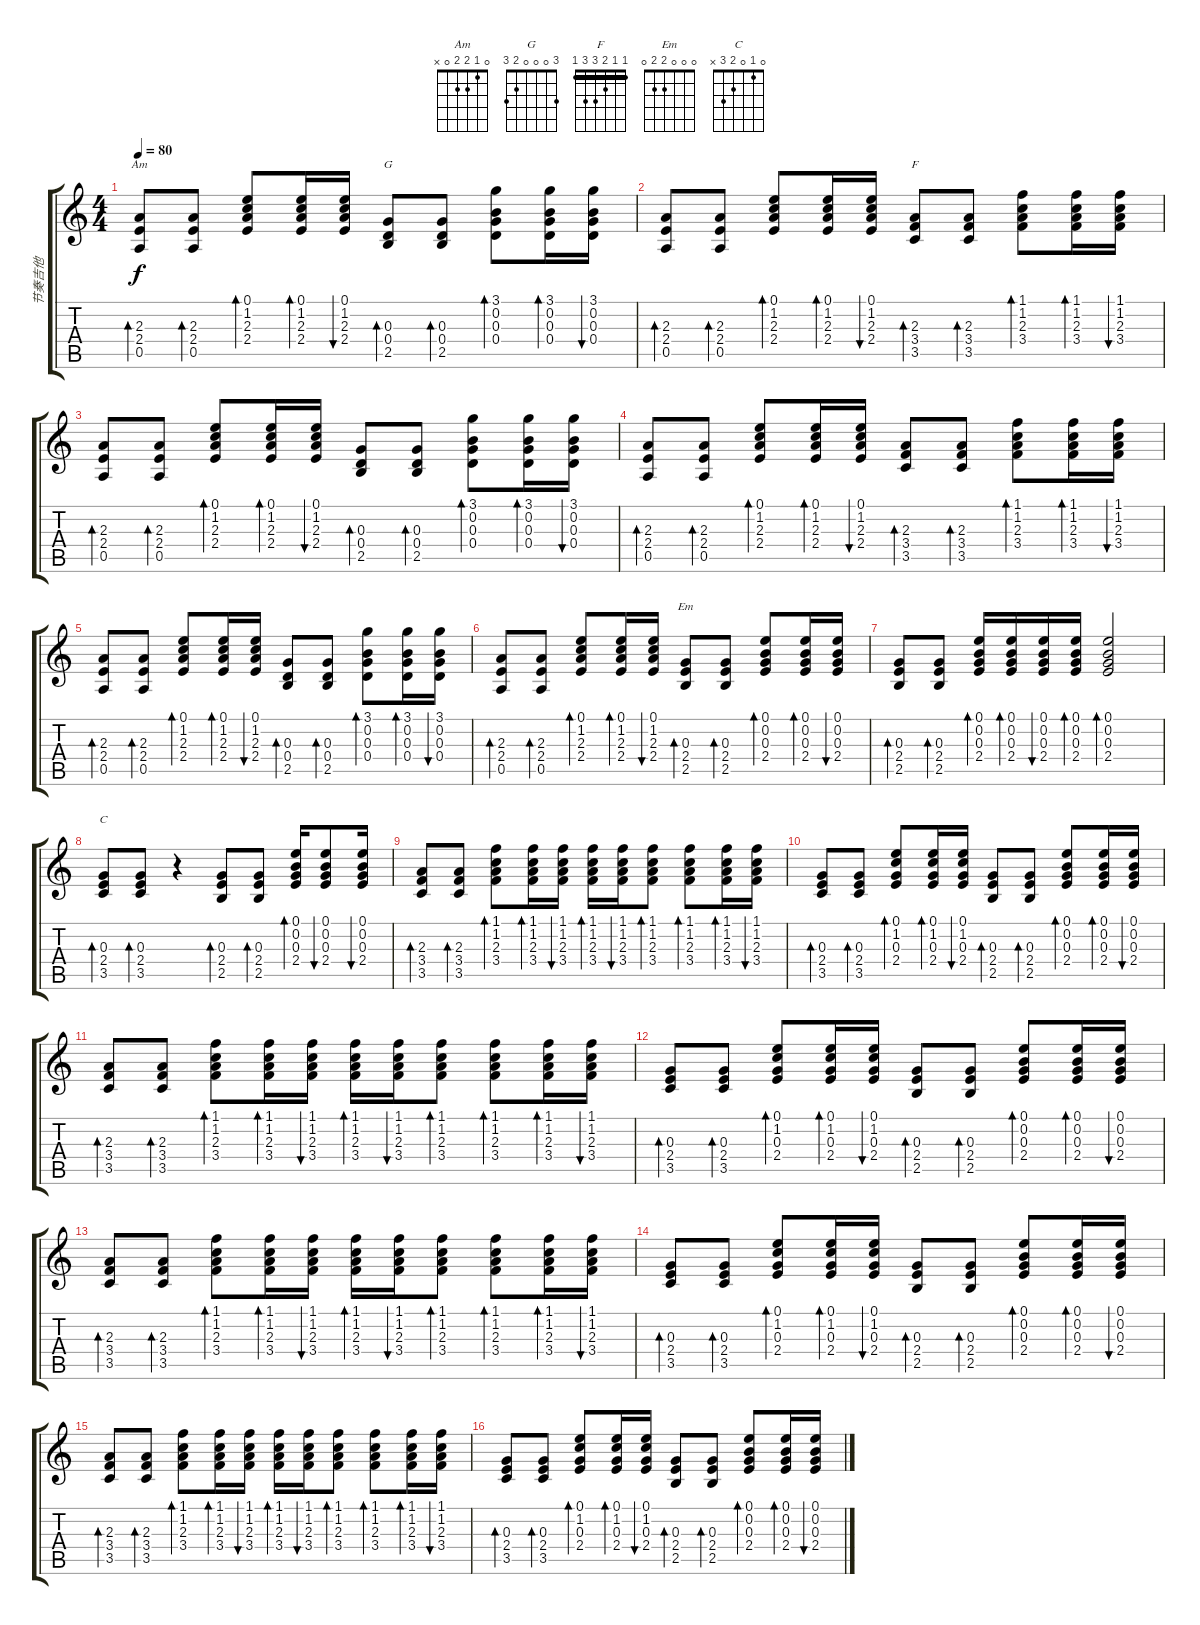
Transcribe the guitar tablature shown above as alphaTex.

\track ("节奏吉他" "节奏吉他") {instrument electricguitarjazz}
\staff {score tabs}
\tuning (E4 B3 G3 D3 A2 E2) {hide}
\chord ("Am" 0 1 2 2 0 x)
\chord ("G" 3 0 0 0 2 3)
\chord ("F" 1 1 2 3 3 1) {barre 1}
\chord ("Em" 0 0 0 2 2 0)
\chord ("C" 0 1 0 2 3 x)
\ts (4 4)
\tempo 80
\clef g2
\ks c
(2.3 2.4 0.5).8{bd 30 ch "Am" dy f} (2.3 2.4 0.5).8{bd 30} (0.1 1.2 2.3 2.4).8{bd 30} (0.1 1.2 2.3 2.4).16{bd 30} (0.1 1.2 2.3 2.4).16{bu 30} (0.3 0.4 2.5).8{bd 30 ch "G"} (0.3 0.4 2.5).8{bd 30} (3.1 0.2 0.3 0.4).8{bd 30} (3.1 0.2 0.3 0.4).16{bd 30} (3.1 0.2 0.3 0.4).16{bu 30} |
(2.3 2.4 0.5).8{bd 30} (2.3 2.4 0.5).8{bd 30} (0.1 1.2 2.3 2.4).8{bd 30} (0.1 1.2 2.3 2.4).16{bd 30} (0.1 1.2 2.3 2.4).16{bu 30} (2.3 3.4 3.5).8{bd 30 ch "F"} (2.3 3.4 3.5).8{bd 30} (1.1 1.2 2.3 3.4).8{bd 30} (1.1 1.2 2.3 3.4).16{bd 30} (1.1 1.2 2.3 3.4).16{bu 30} |
(2.3 2.4 0.5).8{bd 30} (2.3 2.4 0.5).8{bd 30} (0.1 1.2 2.3 2.4).8{bd 30} (0.1 1.2 2.3 2.4).16{bd 30} (0.1 1.2 2.3 2.4).16{bu 30} (0.3 0.4 2.5).8{bd 30} (0.3 0.4 2.5).8{bd 30} (3.1 0.2 0.3 0.4).8{bd 30} (3.1 0.2 0.3 0.4).16{bd 30} (3.1 0.2 0.3 0.4).16{bu 30} |
(2.3 2.4 0.5).8{bd 30} (2.3 2.4 0.5).8{bd 30} (0.1 1.2 2.3 2.4).8{bd 30} (0.1 1.2 2.3 2.4).16{bd 30} (0.1 1.2 2.3 2.4).16{bu 30} (2.3 3.4 3.5).8{bd 30} (2.3 3.4 3.5).8{bd 30} (1.1 1.2 2.3 3.4).8{bd 30} (1.1 1.2 2.3 3.4).16{bd 30} (1.1 1.2 2.3 3.4).16{bu 30} |
(2.3 2.4 0.5).8{bd 30} (2.3 2.4 0.5).8{bd 30} (0.1 1.2 2.3 2.4).8{bd 30} (0.1 1.2 2.3 2.4).16{bd 30} (0.1 1.2 2.3 2.4).16{bu 30} (0.3 0.4 2.5).8{bd 30} (0.3 0.4 2.5).8{bd 30} (3.1 0.2 0.3 0.4).8{bd 30} (3.1 0.2 0.3 0.4).16{bd 30} (3.1 0.2 0.3 0.4).16{bu 30} |
(2.3 2.4 0.5).8{bd 30} (2.3 2.4 0.5).8{bd 30} (0.1 1.2 2.3 2.4).8{bd 30} (0.1 1.2 2.3 2.4).16{bd 30} (0.1 1.2 2.3 2.4).16{bu 30} (0.3 2.4 2.5).8{bd 30 ch "Em"} (0.3 2.4 2.5).8{bd 30} (0.1 0.2 0.3 2.4).8{bd 30} (0.1 0.2 0.3 2.4).16{bd 30} (0.1 0.2 0.3 2.4).16{bu 30} |
(0.3 2.4 2.5).8{bd 30} (0.3 2.4 2.5).8{bd 30} (0.1 0.2 0.3 2.4).16{bd 30} (0.1 0.2 0.3 2.4).16{bd 30} (0.1 0.2 0.3 2.4).16{bu 30} (0.1 0.2 0.3 2.4).16{bd 30} (0.1 0.2 0.3 2.4).2{bd 30} |
(0.3 2.4 3.5).8{bd 30 ch "C"} (0.3 2.4 3.5).8{bd 30} r.4 (0.3 2.4 2.5).8{bd 30} (0.3 2.4 2.5).8{bd 30} (0.1 0.2 0.3 2.4).16{bd 30} (0.1 0.2 0.3 2.4).8{bu 30} (0.1 0.2 0.3 2.4).16{bu 30} |
(2.3 3.4 3.5).8{bd 30} (2.3 3.4 3.5).8{bd 30} (1.1 1.2 2.3 3.4).8{bd 30} (1.1 1.2 2.3 3.4).16{bd 30} (1.1 1.2 2.3 3.4).16{bu 30} (1.1 1.2 2.3 3.4).16{bd 30} (1.1 1.2 2.3 3.4).16{bu 30} (1.1 1.2 2.3 3.4).8{bd 30} (1.1 1.2 2.3 3.4).8{bd 30} (1.1 1.2 2.3 3.4).16{bd 30} (1.1 1.2 2.3 3.4).16{bu 30} |
(0.3 2.4 3.5).8{bd 30} (0.3 2.4 3.5).8{bd 30} (0.1 1.2 0.3 2.4).8{bd 30} (0.1 1.2 0.3 2.4).16{bd 30} (0.1 1.2 0.3 2.4).16{bu 30} (0.3 2.4 2.5).8{bd 30} (0.3 2.4 2.5).8{bd 30} (0.1 0.2 0.3 2.4).8{bd 30} (0.1 0.2 0.3 2.4).16{bd 30} (0.1 0.2 0.3 2.4).16{bu 30} |
(2.3 3.4 3.5).8{bd 30} (2.3 3.4 3.5).8{bd 30} (1.1 1.2 2.3 3.4).8{bd 30} (1.1 1.2 2.3 3.4).16{bd 30} (1.1 1.2 2.3 3.4).16{bu 30} (1.1 1.2 2.3 3.4).16{bd 30} (1.1 1.2 2.3 3.4).16{bu 30} (1.1 1.2 2.3 3.4).8{bd 30} (1.1 1.2 2.3 3.4).8{bd 30} (1.1 1.2 2.3 3.4).16{bd 30} (1.1 1.2 2.3 3.4).16{bu 30} |
(0.3 2.4 3.5).8{bd 30} (0.3 2.4 3.5).8{bd 30} (0.1 1.2 0.3 2.4).8{bd 30} (0.1 1.2 0.3 2.4).16{bd 30} (0.1 1.2 0.3 2.4).16{bu 30} (0.3 2.4 2.5).8{bd 30} (0.3 2.4 2.5).8{bd 30} (0.1 0.2 0.3 2.4).8{bd 30} (0.1 0.2 0.3 2.4).16{bd 30} (0.1 0.2 0.3 2.4).16{bu 30} |
(2.3 3.4 3.5).8{bd 30} (2.3 3.4 3.5).8{bd 30} (1.1 1.2 2.3 3.4).8{bd 30} (1.1 1.2 2.3 3.4).16{bd 30} (1.1 1.2 2.3 3.4).16{bu 30} (1.1 1.2 2.3 3.4).16{bd 30} (1.1 1.2 2.3 3.4).16{bu 30} (1.1 1.2 2.3 3.4).8{bd 30} (1.1 1.2 2.3 3.4).8{bd 30} (1.1 1.2 2.3 3.4).16{bd 30} (1.1 1.2 2.3 3.4).16{bu 30} |
(0.3 2.4 3.5).8{bd 30} (0.3 2.4 3.5).8{bd 30} (0.1 1.2 0.3 2.4).8{bd 30} (0.1 1.2 0.3 2.4).16{bd 30} (0.1 1.2 0.3 2.4).16{bu 30} (0.3 2.4 2.5).8{bd 30} (0.3 2.4 2.5).8{bd 30} (0.1 0.2 0.3 2.4).8{bd 30} (0.1 0.2 0.3 2.4).16{bd 30} (0.1 0.2 0.3 2.4).16{bu 30} |
(2.3 3.4 3.5).8{bd 30} (2.3 3.4 3.5).8{bd 30} (1.1 1.2 2.3 3.4).8{bd 30} (1.1 1.2 2.3 3.4).16{bd 30} (1.1 1.2 2.3 3.4).16{bu 30} (1.1 1.2 2.3 3.4).16{bd 30} (1.1 1.2 2.3 3.4).16{bu 30} (1.1 1.2 2.3 3.4).8{bd 30} (1.1 1.2 2.3 3.4).8{bd 30} (1.1 1.2 2.3 3.4).16{bd 30} (1.1 1.2 2.3 3.4).16{bu 30} |
(0.3 2.4 3.5).8{bd 30} (0.3 2.4 3.5).8{bd 30} (0.1 1.2 0.3 2.4).8{bd 30} (0.1 1.2 0.3 2.4).16{bd 30} (0.1 1.2 0.3 2.4).16{bu 30} (0.3 2.4 2.5).8{bd 30} (0.3 2.4 2.5).8{bd 30} (0.1 0.2 0.3 2.4).8{bd 30} (0.1 0.2 0.3 2.4).16{bd 30} (0.1 0.2 0.3 2.4).16{bu 30}
